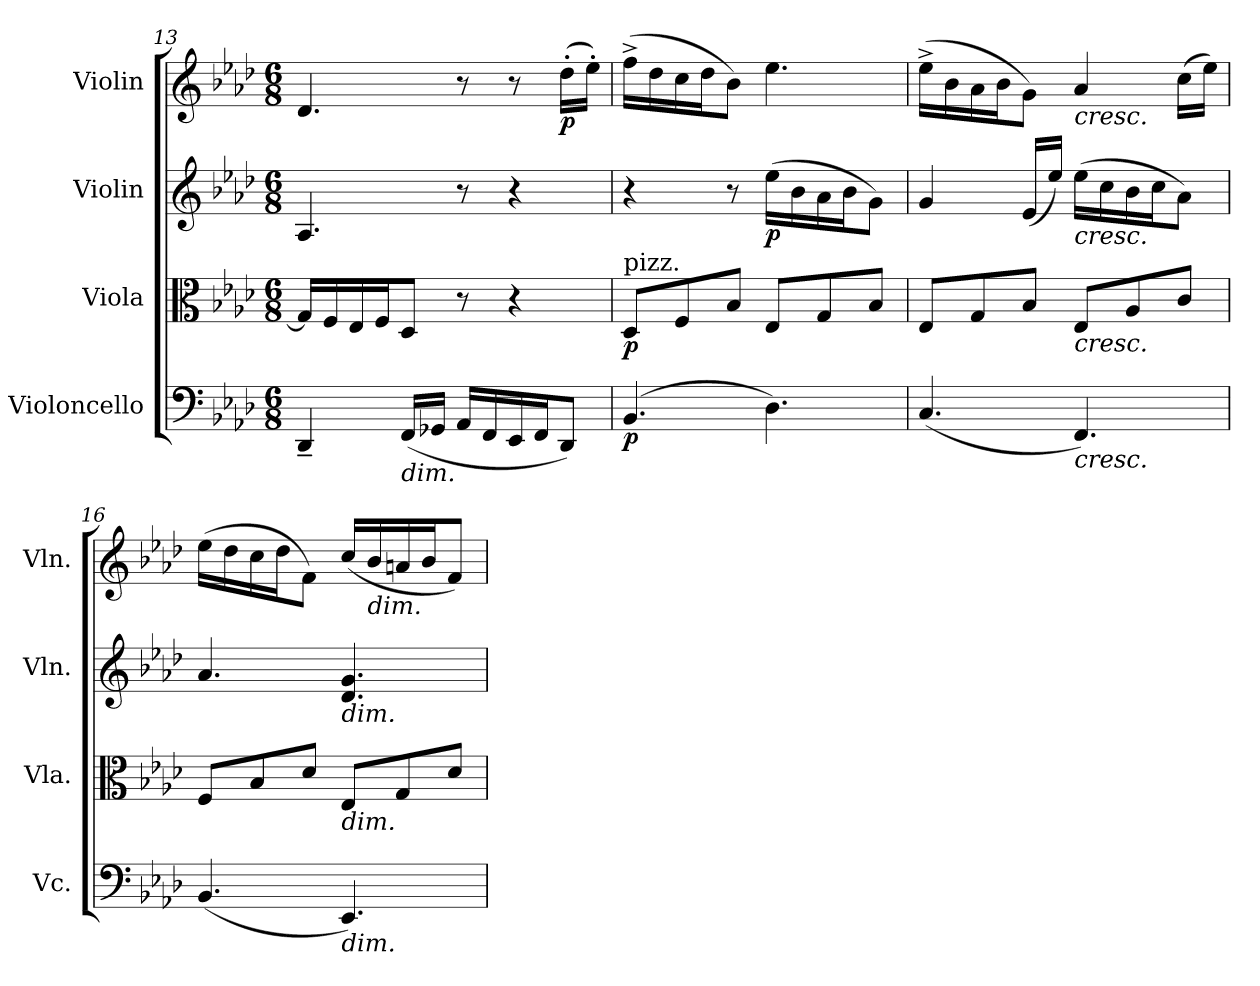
**kern	**dynam	**kern	**dynam	**kern	**dynam	**kern	**dynam
*part4	*part4	*part3	*part3	*part2	*part2	*part1	*part1
*staff4	*staff4	*staff3	*staff3	*staff2	*staff2	*staff1	*staff1
*I"Violoncello	*	*I"Viola	*	*I"Violin	*	*I"Violin	*
*I'Vc.	*	*I'Vla.	*	*I'Vln.	*	*I'Vln.	*
!!LO:LB:g=z
*clefF4	*	*clefC3	*	*clefG2	*	*clefG2	*
*k[b-e-a-d-]	*	*k[b-e-a-d-]	*	*k[b-e-a-d-]	*	*k[b-e-a-d-]	*
*M6/8	*	*M6/8	*	*M6/8	*	*M6/8	*
=13	=13	=13	=13	=13	=13	=13	=13
4DD-~/	.	16G-/LL]	.	4.A-/	.	4.d-/	.
.	.	16F/	.	.	.	.	.
.	.	16E-/	.	.	.	.	.
.	.	16F/J	.	.	.	.	.
!LO:TX:b:i:t=dim.	!	!	!	!	!	!	!
(<16FF/LL	.	8D-/J	.	.	.	.	.
16GG-X/JJ	.	.	.	.	.	.	.
16AA-/LL	.	8r	.	8r	.	8r	.
16FF/	.	.	.	.	.	.	.
16EE-/	.	4r	.	4r	.	8r	.
16FF/J	.	.	.	.	.	.	.
!	!	!	!	!	!	!	!LO:DY:b
8DD-/J)	.	.	.	.	.	(>16dd-'\LL	p
.	.	.	.	.	.	16ee-'\JJ)	.
=14	=14	=14	=14	=14	=14	=14	=14
!	!	!LO:TX:a:t=pizz.	!	!	!	!	!
!	!LO:DY:b	!	!LO:DY:b	!	!	!	!
(>4.BB-/	p	8D-/L	p	4r	.	(>16ff^\LL	.
.	.	.	.	.	.	16dd-\	.
.	.	8F/	.	.	.	16cc\	.
.	.	.	.	.	.	16dd-\J	.
.	.	8B-/J	.	8r	.	8b-\J)	.
!	!	!	!	!	!LO:DY:b	!	!
4.D-\)	.	8E-/L	.	(>16ee-\LL	p	4.ee-\	.
.	.	.	.	16b-\	.	.	.
.	.	8G/	.	16a-\	.	.	.
.	.	.	.	16b-\J	.	.	.
.	.	8B-/J	.	8g\J)	.	.	.
=15	=15	=15	=15	=15	=15	=15	=15
(<4.C/	.	8E-/L	.	4g/	.	(>16ee-^\LL	.
.	.	.	.	.	.	16b-\	.
.	.	8G/	.	.	.	16a-\	.
.	.	.	.	.	.	16b-\J	.
.	.	8B-/J	.	(<16e-/LL	.	8g\J)	.
.	.	.	.	16ee-/JJ)	.	.	.
!	!	!	!	!	!	!LO:TX:b:i:t=cresc.	!
!	!	!	!	!LO:TX:b:i:t=cresc.	!	!	!
!	!	!LO:TX:b:i:t=cresc.	!	!	!	!	!
!LO:TX:b:i:t=cresc.	!	!	!	!	!	!	!
4.FF/)	.	8E-/L	.	(>16ee-\LL	.	4a-/	.
.	.	.	.	16cc\	.	.	.
.	.	8A-/	.	16b-\	.	.	.
.	.	.	.	16cc\J	.	.	.
.	.	8c/J	.	8a-\J)	.	(>16cc\LL	.
.	.	.	.	.	.	16ee-\JJ)	.
=16	=16	=16	=16	=16	=16	=16	=16
(<4.BB-/	.	8F/L	.	4.a-/	.	(>16ee-\LL	.
.	.	.	.	.	.	16dd-\	.
.	.	8B-/	.	.	.	16cc\	.
.	.	.	.	.	.	16dd-\J	.
.	.	8d-/J	.	.	.	8f\J)	.
!	!	!	!	!LO:TX:b:i:t=dim.	!	!	!
!	!	!LO:TX:b:i:t=dim.	!	!	!	!	!
!LO:TX:b:i:t=dim.	!	!	!	!	!	!	!
4.EE-/)	.	8E-/L	.	4.d-/ 4.g/	.	(<16cc/LL	.
!	!	!	!	!	!	!LO:TX:b:i:t=dim.	!
.	.	.	.	.	.	16b-/	.
.	.	8G/	.	.	.	16an/	.
.	.	.	.	.	.	16b-/J	.
.	.	8d-/J	.	.	.	8f/J)	.
=	=	=	=	=	=	=	=
*-	*-	*-	*-	*-	*-	*-	*-
